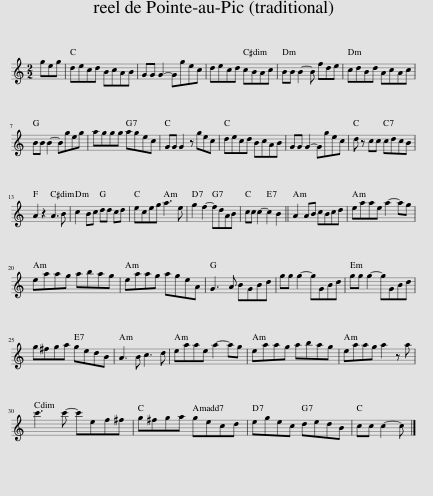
X:1
L:1/8
M:2/2
I:linebreak $
K:C
V:1 treble
V:1
 geg | decd BcAB | GG G2- Ggec | decd cBAc | BB B2- B fde | %5
 cdBd AcAc |$ BB B2- Bgeg | aggg agec | GG G2 z gec | decd BcAB | %10
 GG G2- Ggec | d z cc cdcB |$ A2 z2 A3 B | c2 Bc dd cd | eceg a3 e | %15
 g2 f2- fdAB | cc c2- c2 B2 || A2 AB cBcd | eaae a2- ag |$ eaag abag | %20
 eaag ageA | G3 A BGBd | gg g2- gGBd | gg g2- gGBd |$ g^fga gedB | %25
 A3 B c3 d | eaae a2- ag | eaag abag | eaag a2 z a |$ c'3 c'- c'ef^f | %30
 g^fga gecd | egec dedB | cc c2- c |] %33
